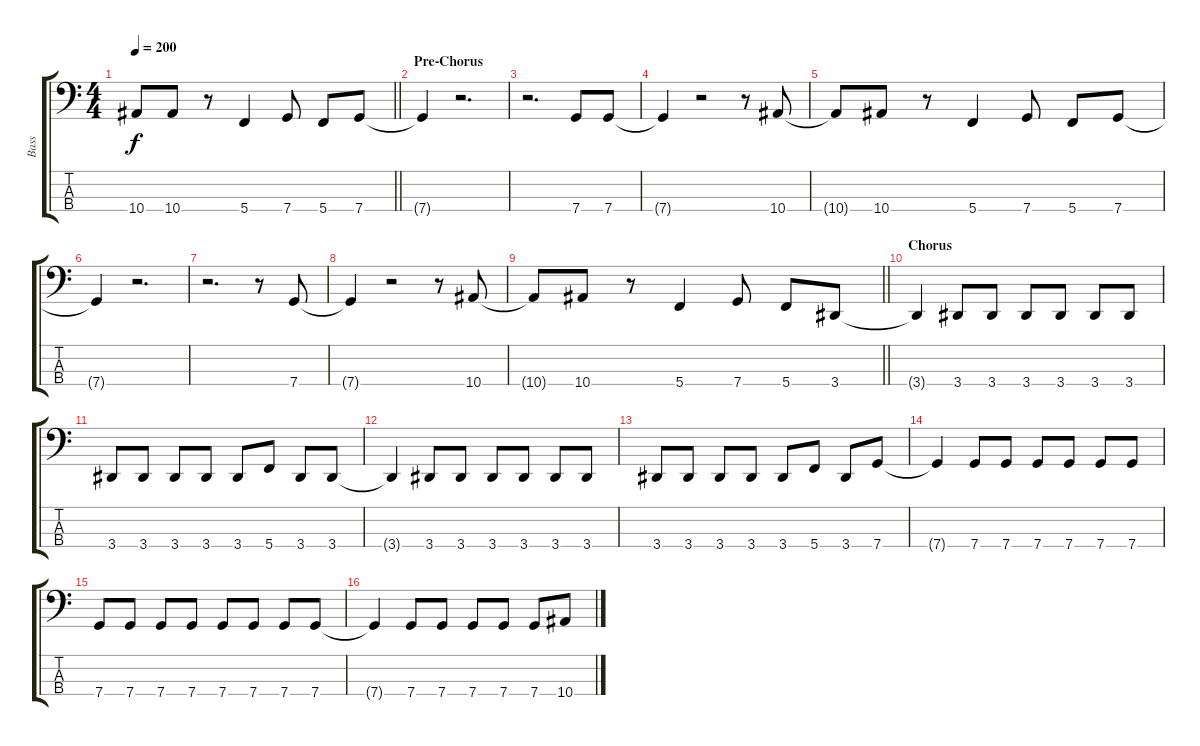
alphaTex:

\track ("Bass" "Bass") {instrument electricbasspick}
\staff {score tabs}
\tuning (F2 C2 G1 C1) {hide}
\ts (4 4)
\tempo 200
\clef f4
\barLineRight lightlight
\ks c
10.4{t}.8{dy f} 10.4.8 r.8 5.4.4 7.4.8 5.4.8 7.4.8 |
\section ("" "Pre-Chorus")
7.4{t}.4 r.2{d} |
r.2{d} 7.4.8 7.4.8 |
7.4{t}.4 r.2 r.8 10.4.8 |
10.4{t}.8 10.4.8 r.8 5.4.4 7.4.8 5.4.8 7.4.8 |
7.4{t}.4 r.2{d} |
r.2{d} r.8 7.4.8 |
7.4{t}.4 r.2 r.8 10.4.8 |
\barLineRight lightlight
10.4{t}.8 10.4.8 r.8 5.4.4 7.4.8 5.4.8 3.4.8 |
\section ("" "Chorus")
3.4{t}.4 3.4.8 3.4.8 3.4.8 3.4.8 3.4.8 3.4.8 |
3.4.8 3.4.8 3.4.8 3.4.8 3.4.8 5.4.8 3.4.8 3.4.8 |
3.4{t}.4 3.4.8 3.4.8 3.4.8 3.4.8 3.4.8 3.4.8 |
3.4.8 3.4.8 3.4.8 3.4.8 3.4.8 5.4.8 3.4.8 7.4.8 |
7.4{t}.4 7.4.8 7.4.8 7.4.8 7.4.8 7.4.8 7.4.8 |
7.4.8 7.4.8 7.4.8 7.4.8 7.4.8 7.4.8 7.4.8 7.4.8 |
7.4{t}.4 7.4.8 7.4.8 7.4.8 7.4.8 7.4.8 10.4.8
